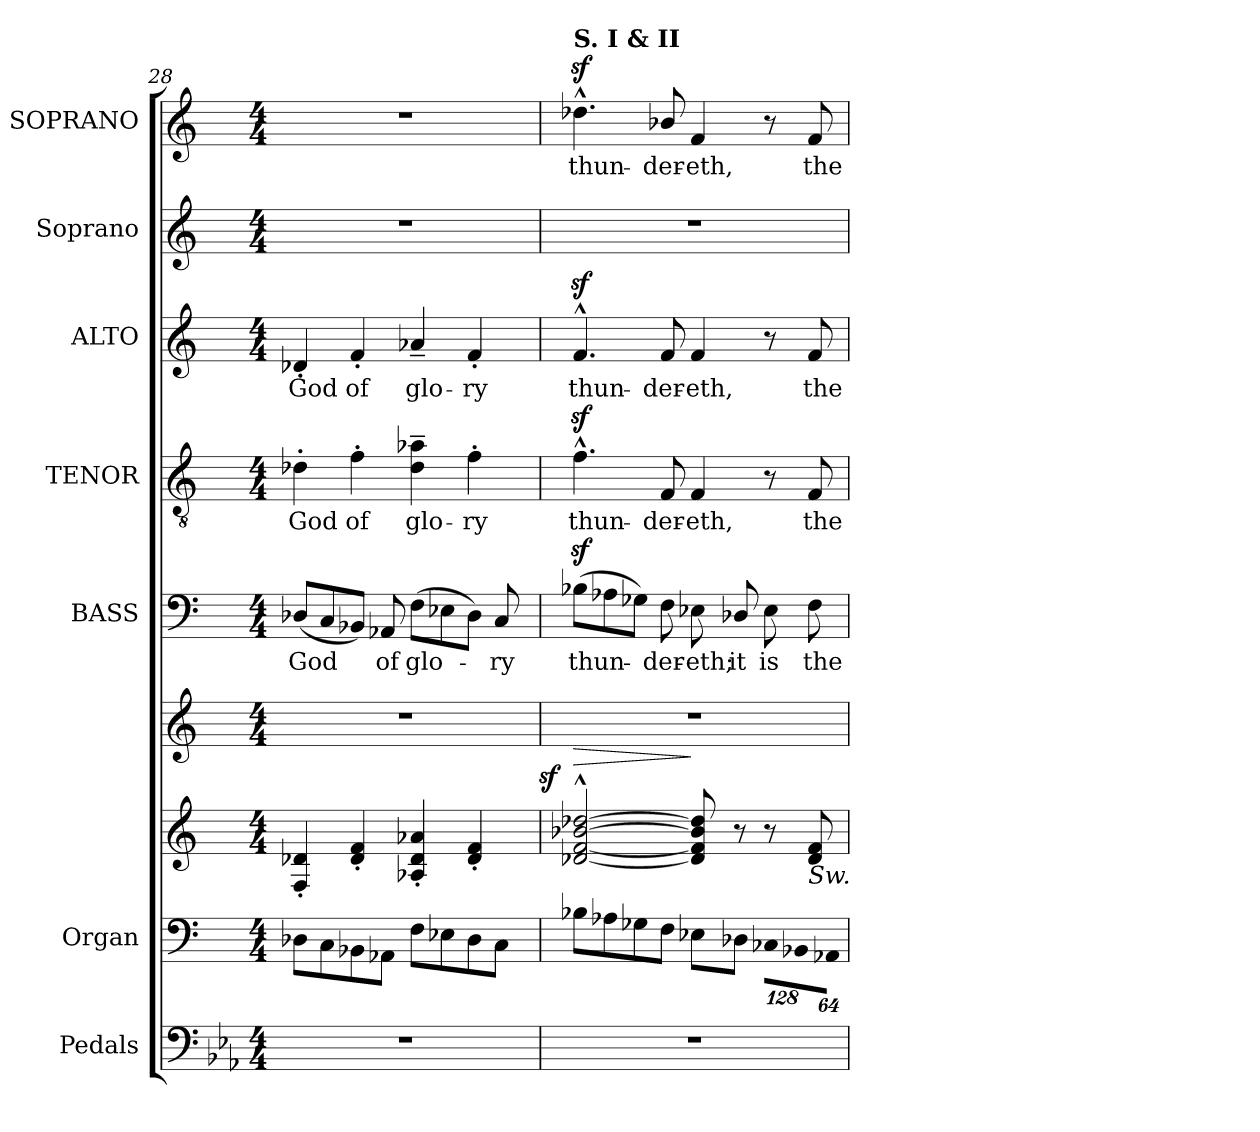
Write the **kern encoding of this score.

**kern	**kern	**kern	**kern	**dynam	**kern	**text	**kern	**text	**kern	**text	**kern	**kern	**text
*part7	*part6	*part6	*part6	*part6	*part5	*part5	*part4	*part4	*part3	*part3	*part2	*part1	*part1
*staff9	*staff8	*staff7	*staff6	*staff6/7/8	*staff5	*staff5	*staff4	*staff4	*staff3	*staff3	*staff2	*staff1	*staff1
*I"Pedals	*I"Organ	*	*	*	*I"BASS	*	*I"TENOR	*	*I"ALTO	*	*I"Soprano	*I"SOPRANO	*
*I'Ped.	*I'Org.	*	*	*	*I'B.	*	*I'T.	*	*I'A.	*	*I'S.	*I'S.	*
*clefF4	*clefF4	*clefG2	*clefG2	*	*clefF4	*	*clefGv2	*	*clefG2	*	*clefG2	*clefG2	*
*	*	*	*	*	*	*	*ITrd7c12	*	*	*	*	*	*
*k[b-e-a-]	*k[]	*k[]	*k[]	*	*k[]	*	*k[]	*	*k[]	*	*k[]	*k[]	*
*E-:	*C:	*C:	*C:	*	*C:	*	*C:	*	*C:	*	*C:	*C:	*
*M4/4	*M4/4	*M4/4	*M4/4	*	*M4/4	*	*M4/4	*	*M4/4	*	*M4/4	*M4/4	*
=28	=28	=28	=28	=28	=28	=28	=28	=28	=28	=28	=28	=28	=28
*	*^	*	*	*	*	*	*	*	*	*	*	*	*
!	!	!	!	!	!	!	!LO:LY:b:color=#000000	!	!	!	!	!	!	!
!	!	!	!	!	!	!	!	!	!LO:LY:b:color=#000000	!	!	!	!	!
!	!	!	!	!	!	!	!	!	!	!	!LO:LY:b:color=#000000	!	!	!
*	*	*	*^	*	*	*	*	*	*	*	*	*	*	*
1r	2ryy	8D-Xi\L	4Fi/' 4d-Xi'	2ryy	1r	.	(8D-Xi/L	God	4D-X'i\	God	4d-X'i/	God	1r	1r	.
.	.	8Ci\	.	.	.	.	8Ci/	.	.	.	.	.	.	.	.
!	!	!	!	!	!	!	!	!	!	!LO:LY:b:color=#000000	!	!	!	!	!
!	!	!	!	!	!	!	!	!	!	!	!	!LO:LY:b:color=#000000	!	!	!
.	.	8BB-i\	4d-i/' 4fi'	.	.	.	8BB-i/J)	.	4F'i\	of	4f'i/	of	.	.	.
!	!	!	!	!	!	!	!	!LO:LY:b:color=#000000	!	!	!	!	!	!	!
.	.	8AA-i\J	.	.	.	.	8AA-i/	of	.	.	.	.	.	.	.
!	!	!	!	!	!	!	!	!LO:LY:b:color=#000000	!	!	!	!	!	!	!
!	!	!	!	!	!	!	!	!	!	!LO:LY:b:color=#000000	!	!	!	!	!
!	!	!	!	!	!	!	!	!	!	!	!	!LO:LY:b:color=#000000	!	!	!
.	8Fi\L	2ryy	4A-i/' 4d-i' 4a-i'	4ryy	.	.	(8Fi\L	glo-	4D-i\~ 4A-i~	glo-	4a-~i/	glo-	.	.	.
.	8E-i\	.	.	.	.	.	8E-i\	.	.	.	.	.	.	.	.
!	!	!	!	!	!	!	!	!	!	!LO:LY:b:color=#000000	!	!	!	!	!
!	!	!	!	!	!	!	!	!	!	!	!	!LO:LY:b:color=#000000	!	!	!
.	8D-i\	.	4d-i/' 4fi'	8ryy	.	.	8D-i\J)	.	4F'i\	-ry	4f'i/	-ry	.	.	.
!	!	!	!	!	!	!	!	!LO:LY:b:color=#000000	!	!	!	!	!	!	!
.	8Ci\J	.	.	16ryy	.	.	8Ci/	-ry	.	.	.	.	.	.	.
.	.	.	.	32ryy	.	.	.	.	.	.	.	.	.	.	.
.	.	.	.	64ryy	.	.	.	.	.	.	.	.	.	.	.
.	.	.	.	128...ryy	.	.	.	.	.	.	.	.	.	.	.
.	.	.	.	1024ryy	.	sf	.	.	.	.	.	.	.	.	.
=29	=29	=29	=29	=29	=29	=29	=29	=29	=29	=29	=29	=29	=29	=29	=29
!	!	!	!	!	!	!LO:HP:b	!	!	!	!	!	!	!	!	!
*	*	*	*v	*v	*	*	*	*	*	*	*	*	*	*	*
*	*	*	*^	*	*	*	*	*	*	*	*	*	*	*
!	!	!	!	!	!	!	!	!LO:LY:b:color=#000000	!	!	!	!	!	!	!
*	*	*	*v	*v	*	*	*	*	*	*	*	*	*	*	*
*	*	*	*^	*	*	*	*	*	*	*	*	*	*	*
!	!	!	!	!	!	!	!	!	!	!LO:LY:b:color=#000000	!	!	!	!	!
*	*	*	*v	*v	*	*	*	*	*	*	*	*	*	*	*
*	*	*	*^	*	*	*	*	*	*	*	*	*	*	*
!	!	!	!	!	!	!	!	!	!	!	!	!LO:LY:b:color=#000000	!	!	!
*	*	*	*v	*v	*	*	*	*	*	*	*	*	*	*	*
*	*	*	*^	*	*	*	*	*	*	*	*	*	*	*
!	!	!	!	!	!	!	!	!	!	!	!	!	!	!LO:TX:a:B:t=S. I & II	!
!	!	!	!LO:TX:b:i:t=Gt.	!	!	!	!	!	!	!	!	!	!	!	!
!	!	!	!	!	!	!	!	!	!	!	!	!	!	!	!LO:LY:b:color=#000000
*	*	*	*v	*v	*	*	*	*	*	*	*	*	*	*	*
1r	1ryy	8B-i\L	[2d-Xi/^^ [2fi^^ [2b-i^^ [2dd-Xi^^	1r	>	(8B-zi\L	thun-	4.Fz^^i\	thun-	4.fz^^i/	thun-	1r	4.dd-Xz^^i\	thun-
.	.	8A-i\	.	.	.	8A-i\	.	.	.	.	.	.	.	.
.	.	8G-Xi\	.	.	.	8G-Xi\J)	.	.	.	.	.	.	.	.
!	!	!	!	!	!	!	!LO:LY:b:color=#000000	!	!	!	!	!	!	!
!	!	!	!	!	!	!	!	!	!LO:LY:b:color=#000000	!	!	!	!	!
!	!	!	!	!	!	!	!	!	!	!	!LO:LY:b:color=#000000	!	!	!
!	!	!	!	!	!	!	!	!	!	!	!	!	!	!LO:LY:b:color=#000000
.	.	8Fi\J	.	.	.	8Fi\	-der-	8FFi/	-der-	8fi/	-der-	.	8b-i/	-der-
!	!	!	!	!	!	!	!LO:LY:b:color=#000000	!	!	!	!	!	!	!
!	!	!	!	!	!	!	!	!	!LO:LY:b:color=#000000	!	!	!	!	!
!	!	!	!	!	!	!	!	!	!	!	!LO:LY:b:color=#000000	!	!	!
!	!	!	!	!	!	!	!	!	!	!	!	!	!	!LO:LY:b:color=#000000
.	.	8E-i\L	8d-i/] 8fi] 8b-i] 8dd-i]	.	]	8E-i\	-eth;	4FFi/	-eth,	4fi/	-eth,	.	4fi/	-eth,
!	!	!	!	!	!	!	!LO:LY:b:color=#000000	!	!	!	!	!	!	!
.	.	8D-Xi\J	8r	.	.	8D-Xi/	it	.	.	.	.	.	.	.
*	*	*Xbrackettup	*	*	*	*	*	*	*	*	*	*	*	*
!	!	!LO:N:vis=8	!	!	!	!	!	!	!	!	!	!	!	!
!	!	!	!	!	!	!	!LO:LY:b:color=#000000	!	!	!	!	!	!	!
.	.	1024%85C-Xi\L	8r	.	.	8E-i\	is	8r	.	8r	.	.	8r	.
!	!	!LO:N:vis=8	!	!	!	!	!	!	!	!	!	!	!	!
.	.	1024%85BB-i\	.	.	.	.	.	.	.	.	.	.	.	.
!	!	!	!	!	!	!	!LO:LY:b:color=#000000	!	!	!	!	!	!	!
!	!	!	!	!	!	!	!	!	!LO:LY:b:color=#000000	!	!	!	!	!
!	!	!	!	!	!	!	!	!	!	!	!LO:LY:b:color=#000000	!	!	!
!	!	!	!LO:TX:b:i:t=Sw.	!	!	!	!	!	!	!	!	!	!	!
!	!	!	!	!	!	!	!	!	!	!	!	!	!	!LO:LY:b:color=#000000
.	.	.	8d-i/ 8fi	.	.	8Fi\	the	8FFi/	the	8fi/	the	.	8fi/	the
!	!	!LO:N:vis=8	!	!	!	!	!	!	!	!	!	!	!	!
.	.	512%43AA-i\J	.	.	.	.	.	.	.	.	.	.	.	.
*	*v	*v	*	*	*	*	*	*	*	*	*	*	*	*
=	=	=	=	=	=	=	=	=	=	=	=	=	=
*-	*-	*-	*-	*-	*-	*-	*-	*-	*-	*-	*-	*-	*-
